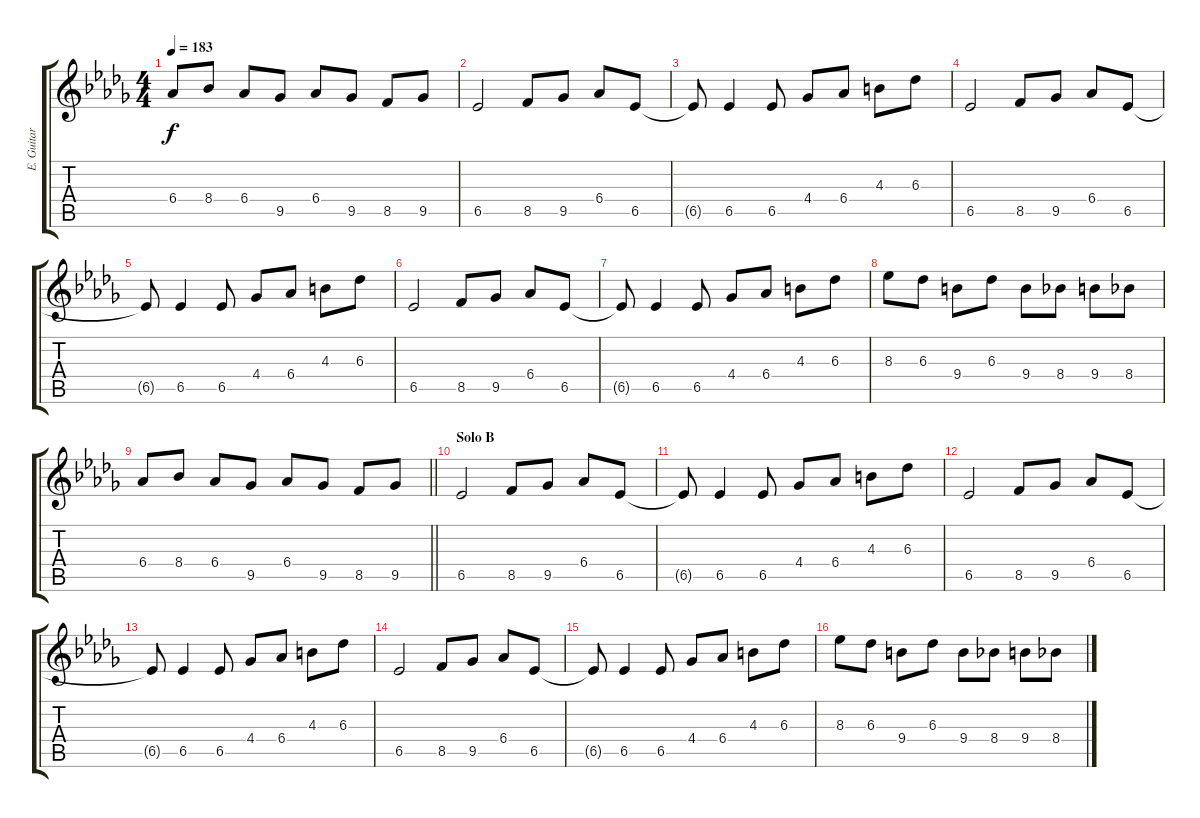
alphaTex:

\track ("E. Guitar III" "E. Guitar ") {instrument overdrivenguitar}
\staff {score tabs}
\tuning (E4 B3 G3 D3 A2 E2) {hide}
\ts (4 4)
\tempo 183
\clef g2
\ks db
6.4.8{dy f} 8.4.8 6.4.8 9.5.8 6.4.8 9.5.8 8.5.8 9.5.8 |
6.5.2 8.5.8 9.5.8 6.4.8 6.5.8 |
6.5{t}.8 6.5.4 6.5.8 4.4.8 6.4.8 4.3.8 6.3.8 |
6.5.2 8.5.8 9.5.8 6.4.8 6.5.8 |
6.5{t}.8 6.5.4 6.5.8 4.4.8 6.4.8 4.3.8 6.3.8 |
6.5.2 8.5.8 9.5.8 6.4.8 6.5.8 |
6.5{t}.8 6.5.4 6.5.8 4.4.8 6.4.8 4.3.8 6.3.8 |
8.3.8 6.3.8 9.4.8 6.3.8 9.4.8 8.4.8 9.4.8 8.4.8 |
\barLineRight lightlight
6.4.8 8.4.8 6.4.8 9.5.8 6.4.8 9.5.8 8.5.8 9.5.8 |
\section ("" "Solo B")
6.5.2 8.5.8 9.5.8 6.4.8 6.5.8 |
6.5{t}.8 6.5.4 6.5.8 4.4.8 6.4.8 4.3.8 6.3.8 |
6.5.2 8.5.8 9.5.8 6.4.8 6.5.8 |
6.5{t}.8 6.5.4 6.5.8 4.4.8 6.4.8 4.3.8 6.3.8 |
6.5.2 8.5.8 9.5.8 6.4.8 6.5.8 |
6.5{t}.8 6.5.4 6.5.8 4.4.8 6.4.8 4.3.8 6.3.8 |
8.3.8 6.3.8 9.4.8 6.3.8 9.4.8 8.4.8 9.4.8 8.4.8
